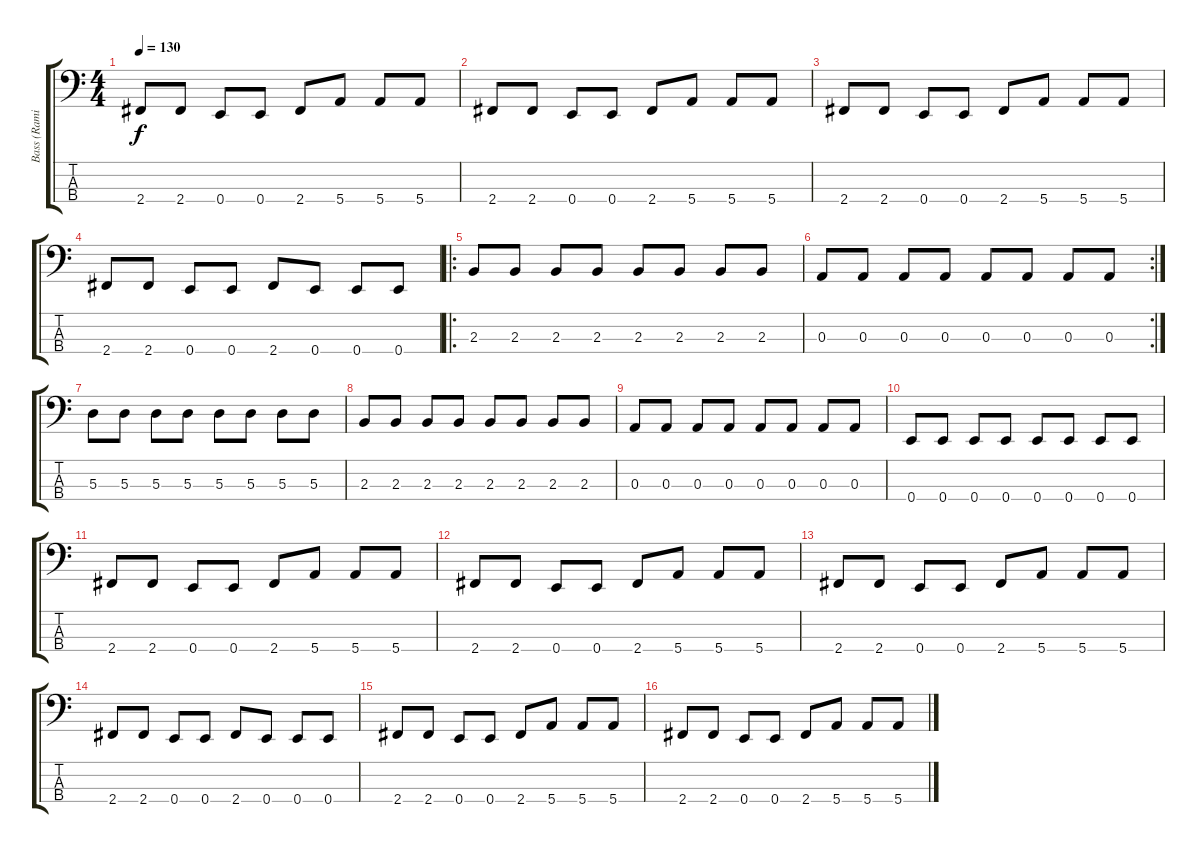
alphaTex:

\track ("Bass (Ramirez)" "Bass (Rami") {instrument electricbassfinger}
\staff {score tabs}
\tuning (G2 D2 A1 E1) {hide}
\ts (4 4)
\tempo 130
\clef f4
\ks c
2.4.8{dy f} 2.4.8 0.4.8 0.4.8 2.4.8 5.4.8 5.4.8 5.4.8 |
2.4.8 2.4.8 0.4.8 0.4.8 2.4.8 5.4.8 5.4.8 5.4.8 |
2.4.8 2.4.8 0.4.8 0.4.8 2.4.8 5.4.8 5.4.8 5.4.8 |
2.4.8 2.4.8 0.4.8 0.4.8 2.4.8 0.4.8 0.4.8 0.4.8 |
\ro
2.3.8 2.3.8 2.3.8 2.3.8 2.3.8 2.3.8 2.3.8 2.3.8 |
\rc 2
0.3.8 0.3.8 0.3.8 0.3.8 0.3.8 0.3.8 0.3.8 0.3.8 |
5.3.8 5.3.8 5.3.8 5.3.8 5.3.8 5.3.8 5.3.8 5.3.8 |
2.3.8 2.3.8 2.3.8 2.3.8 2.3.8 2.3.8 2.3.8 2.3.8 |
0.3.8 0.3.8 0.3.8 0.3.8 0.3.8 0.3.8 0.3.8 0.3.8 |
0.4.8 0.4.8 0.4.8 0.4.8 0.4.8 0.4.8 0.4.8 0.4.8 |
2.4.8 2.4.8 0.4.8 0.4.8 2.4.8 5.4.8 5.4.8 5.4.8 |
2.4.8 2.4.8 0.4.8 0.4.8 2.4.8 5.4.8 5.4.8 5.4.8 |
2.4.8 2.4.8 0.4.8 0.4.8 2.4.8 5.4.8 5.4.8 5.4.8 |
2.4.8 2.4.8 0.4.8 0.4.8 2.4.8 0.4.8 0.4.8 0.4.8 |
2.4.8 2.4.8 0.4.8 0.4.8 2.4.8 5.4.8 5.4.8 5.4.8 |
2.4.8 2.4.8 0.4.8 0.4.8 2.4.8 5.4.8 5.4.8 5.4.8
